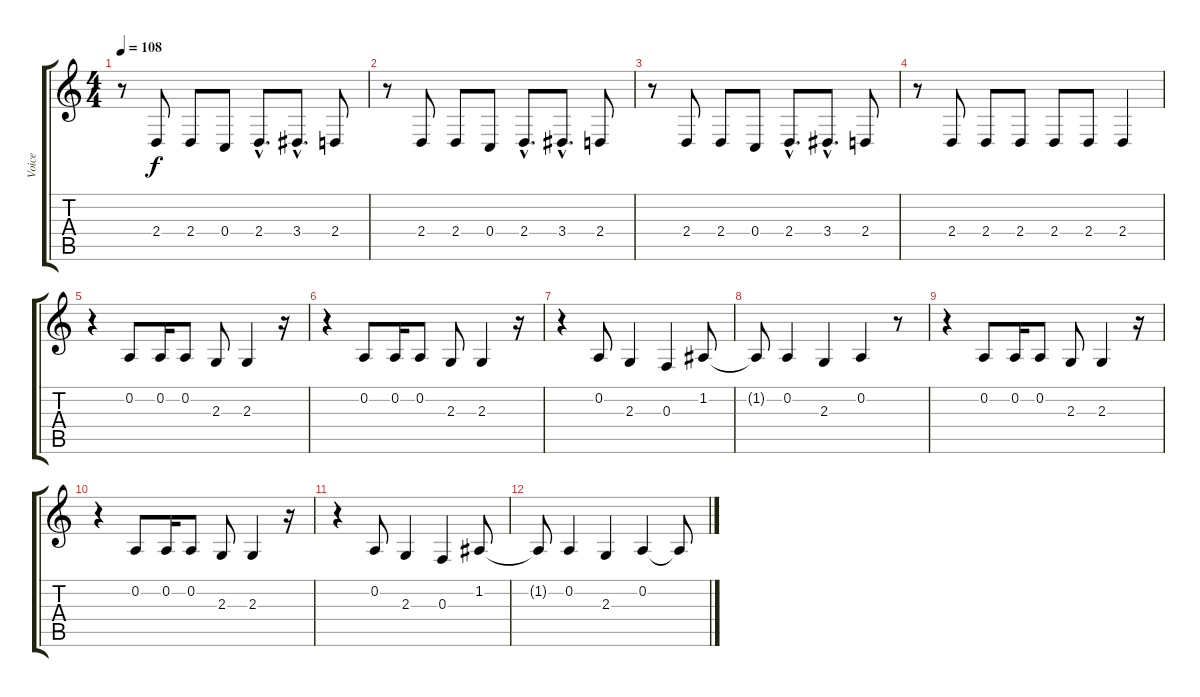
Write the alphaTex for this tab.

\track ("Voice" "Voice") {instrument lead2sawtooth}
\staff {score tabs}
\tuning (D4 A3 F3 C3 G2 C2) {hide}
\ts (4 4)
\tempo 108
\clef g2
\ks c
r.8{dy f} 2.4.8 2.4.8 0.4.8 2.4{hac}.8{d} 3.4{hac}.8{d} 2.4.8 |
r.8 2.4.8 2.4.8 0.4.8 2.4{hac}.8{d} 3.4{hac}.8{d} 2.4.8 |
r.8 2.4.8 2.4.8 0.4.8 2.4{hac}.8{d} 3.4{hac}.8{d} 2.4.8 |
r.8 2.4.8 2.4.8 2.4.8 2.4.8 2.4.8 2.4.4 |
r.4{instrument lead1square} 0.2.8 0.2.16 0.2.8 2.3.8 2.3.4 r.16 |
r.4 0.2.8 0.2.16 0.2.8 2.3.8 2.3.4 r.16 |
r.4 0.2.8 2.3.4 0.3.4 1.2.8 |
1.2{t}.8 0.2.4 2.3.4 0.2.4 r.8 |
r.4 0.2.8 0.2.16 0.2.8 2.3.8 2.3.4 r.16 |
r.4 0.2.8 0.2.16 0.2.8 2.3.8 2.3.4 r.16 |
r.4 0.2.8 2.3.4 0.3.4 1.2.8 |
1.2{t}.8 0.2.4 2.3.4 0.2.4 0.2{t}.8
